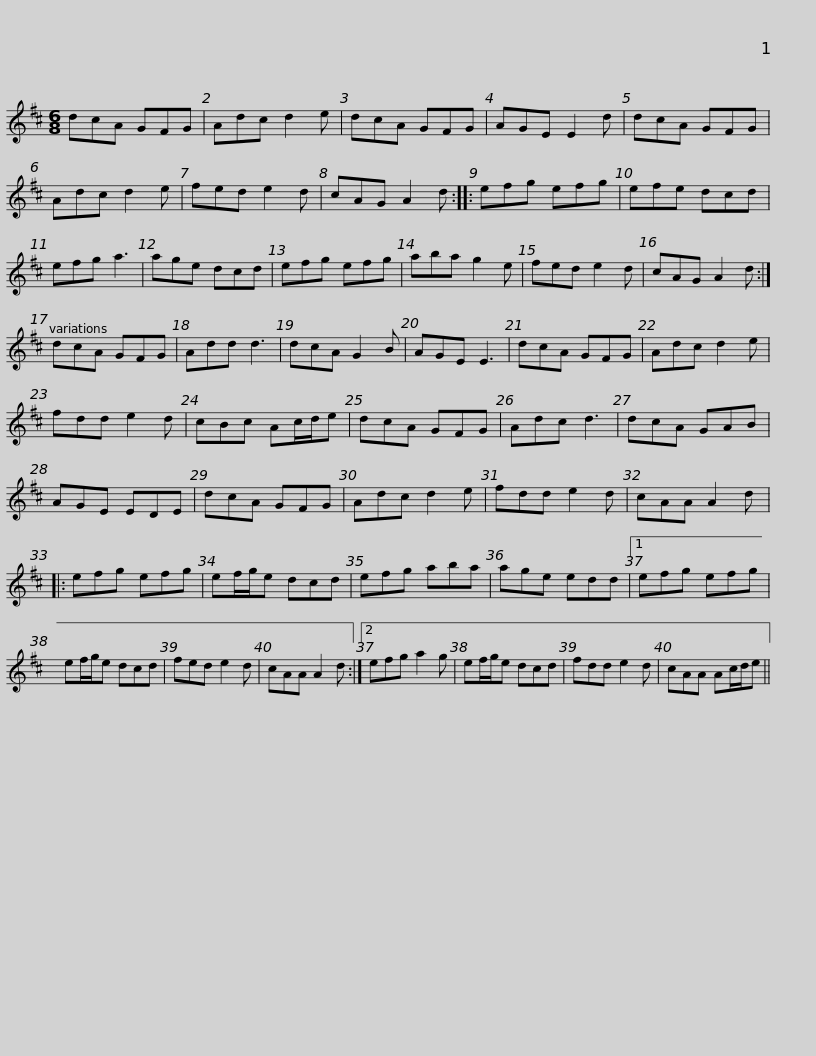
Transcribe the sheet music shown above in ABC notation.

X:1
L:1/8
M:6/8
I:linebreak $
K:D
V:1 treble
V:1
 dcA GFG | Adc d2 e | dcA GFG | AGE E2 d | dcA GFG | %5
 Adc d2 e | fed e2 d | cAG A2 d ::$ efg efg | efe dcd | %10
 efg a3 | age dcd | efg efg | aba g2 e | fed e2 d |$ %15
 cAG A2 d :| dcA GFG | Add d3 | dcA G2 B | AGE E3 | %20
 dcA GFG | Adc d2 e | fdd e2 d |$ cBc Ac/d/e | dcA GFG | %25
 Adc d3 | dcA GAB | AGE EDE | dcA GFG | Adc d2 e | %30
 fdd e2 d |$ cAA A2 d |: efg efg | ef/g/e dcd | efg aba | %35
 age edd |1 efg efg | ef/g/e dcd |$ fed e2 d | cAA A2 d :|2 %40
 efg a2 g | ef/g/e dcd | fdd e2 d | cAA Ac/d/e || %44
